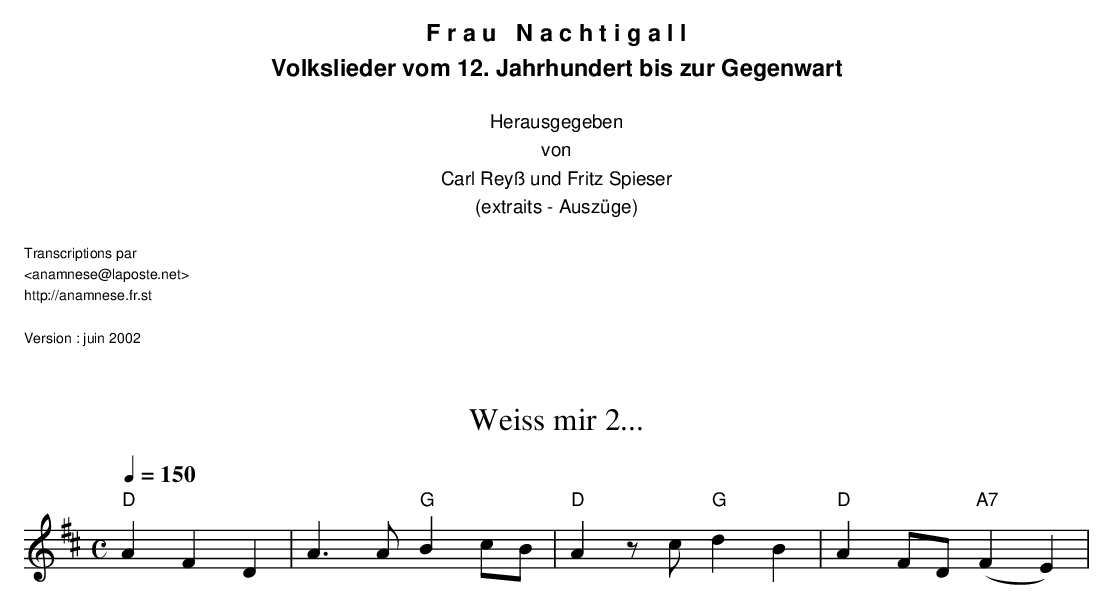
X:1
T:Weiss mir 2...
M:C
L:1/4
Q:1/4=150
K:D
"D"AFD | A > A "G"B c/B/ | "D"A z/c/ "G"dB | "D" A F/D/ "A7"(FE) |
